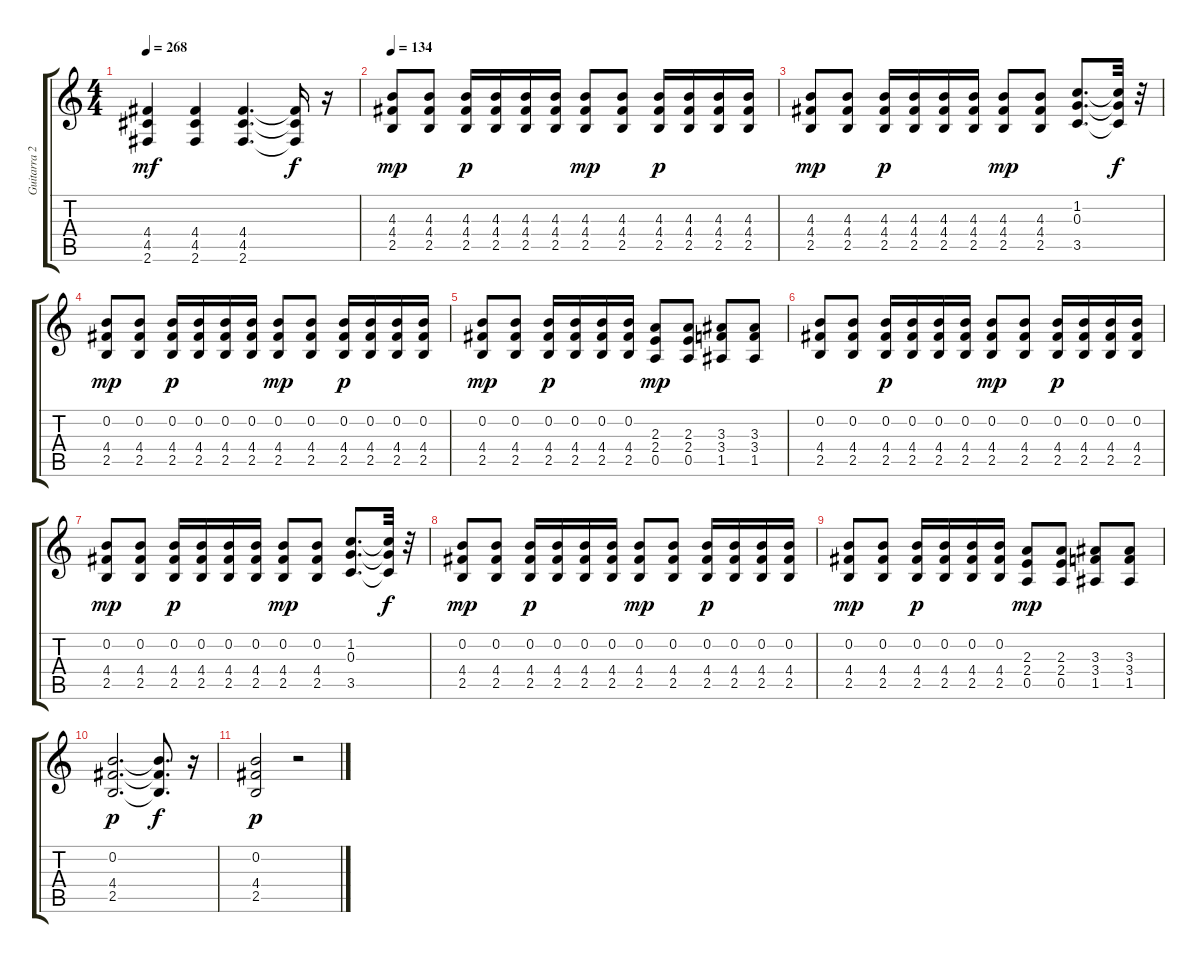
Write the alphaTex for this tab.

\track ("Guitarra 2" "Guitarra 2") {instrument overdrivenguitar}
\staff {score tabs}
\tuning (E4 B3 G3 D3 A2 E2) {hide}
\ts (4 4)
\tempo 268
\clef g2
\ks c
(4.4 4.5 2.6).4{dy mf} (4.4 4.5 2.6).4 (4.4 4.5 2.6).4{d} (4.4{t} 4.5{t} 2.6{t}).16{dy f} r.16 |
\tempo 134
(4.3 4.4 2.5).8{dy mp} (4.3 4.4 2.5).8 (4.3 4.4 2.5).16{dy p} (4.3 4.4 2.5).16 (4.3 4.4 2.5).16 (4.3 4.4 2.5).16 (4.3 4.4 2.5).8{dy mp} (4.3 4.4 2.5).8 (4.3 4.4 2.5).16{dy p} (4.3 4.4 2.5).16 (4.3 4.4 2.5).16 (4.3 4.4 2.5).16 |
(4.3 4.4 2.5).8{dy mp} (4.3 4.4 2.5).8 (4.3 4.4 2.5).16{dy p} (4.3 4.4 2.5).16 (4.3 4.4 2.5).16 (4.3 4.4 2.5).16 (4.3 4.4 2.5).8{dy mp} (4.3 4.4 2.5).8 (1.2 0.3 3.5).8{d} (1.2{t} 0.3{t} 3.5{t}).32{dy f} r.32 |
(0.2 4.4 2.5).8{dy mp} (0.2 4.4 2.5).8 (0.2 4.4 2.5).16{dy p} (0.2 4.4 2.5).16 (0.2 4.4 2.5).16 (0.2 4.4 2.5).16 (0.2 4.4 2.5).8{dy mp} (0.2 4.4 2.5).8 (0.2 4.4 2.5).16{dy p} (0.2 4.4 2.5).16 (0.2 4.4 2.5).16 (0.2 4.4 2.5).16 |
(0.2 4.4 2.5).8{dy mp} (0.2 4.4 2.5).8 (0.2 4.4 2.5).16{dy p} (0.2 4.4 2.5).16 (0.2 4.4 2.5).16 (0.2 4.4 2.5).16 (2.3 2.4 0.5).8{dy mp} (2.3 2.4 0.5).8 (3.3 3.4 1.5).8 (3.3 3.4 1.5).8 |
(0.2 4.4 2.5).8 (0.2 4.4 2.5).8 (0.2 4.4 2.5).16{dy p} (0.2 4.4 2.5).16 (0.2 4.4 2.5).16 (0.2 4.4 2.5).16 (0.2 4.4 2.5).8{dy mp} (0.2 4.4 2.5).8 (0.2 4.4 2.5).16{dy p} (0.2 4.4 2.5).16 (0.2 4.4 2.5).16 (0.2 4.4 2.5).16 |
(0.2 4.4 2.5).8{dy mp} (0.2 4.4 2.5).8 (0.2 4.4 2.5).16{dy p} (0.2 4.4 2.5).16 (0.2 4.4 2.5).16 (0.2 4.4 2.5).16 (0.2 4.4 2.5).8{dy mp} (0.2 4.4 2.5).8 (1.2 0.3 3.5).8{d} (1.2{t} 0.3{t} 3.5{t}).32{dy f} r.32 |
(0.2 4.4 2.5).8{dy mp} (0.2 4.4 2.5).8 (0.2 4.4 2.5).16{dy p} (0.2 4.4 2.5).16 (0.2 4.4 2.5).16 (0.2 4.4 2.5).16 (0.2 4.4 2.5).8{dy mp} (0.2 4.4 2.5).8 (0.2 4.4 2.5).16{dy p} (0.2 4.4 2.5).16 (0.2 4.4 2.5).16 (0.2 4.4 2.5).16 |
(0.2 4.4 2.5).8{dy mp} (0.2 4.4 2.5).8 (0.2 4.4 2.5).16{dy p} (0.2 4.4 2.5).16 (0.2 4.4 2.5).16 (0.2 4.4 2.5).16 (2.3 2.4 0.5).8{dy mp} (2.3 2.4 0.5).8 (3.3 3.4 1.5).8 (3.3 3.4 1.5).8 |
(0.2 4.4 2.5).2{d dy p} (0.2{t} 4.4{t} 2.5{t}).8{d dy f} r.16 |
(0.2 4.4 2.5).2{dy p} r.2
